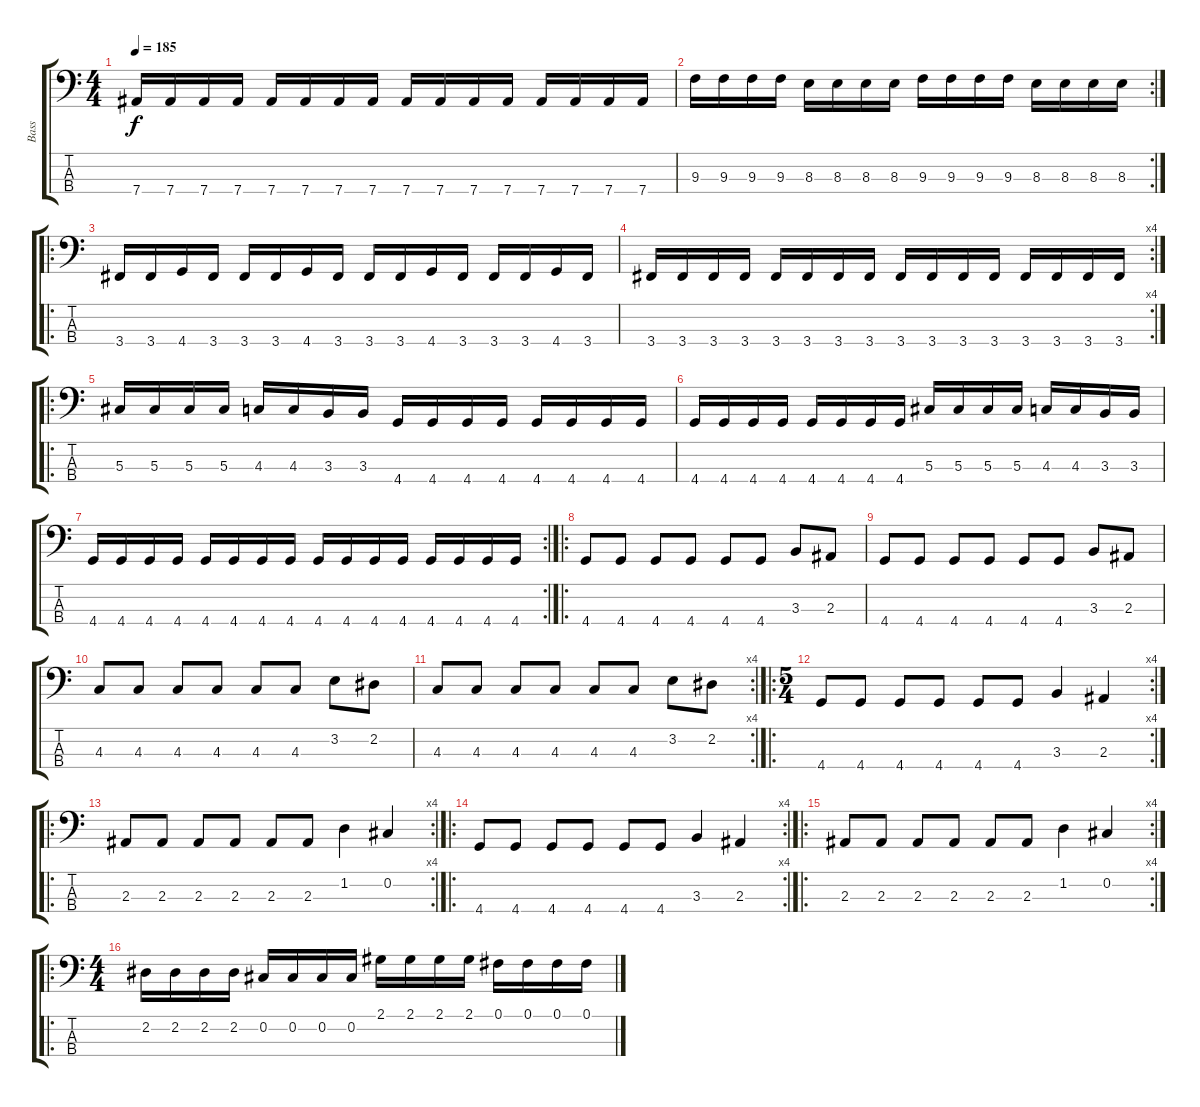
\track ("Bass" "Bass") {instrument electricbasspick}
\staff {score tabs}
\tuning (Gb2 Db2 Ab1 Eb1) {hide}
\ts (4 4)
\tempo 185
\clef f4
\ks c
7.4.16{dy f} 7.4.16 7.4.16 7.4.16 7.4.16 7.4.16 7.4.16 7.4.16 7.4.16 7.4.16 7.4.16 7.4.16 7.4.16 7.4.16 7.4.16 7.4.16 |
\rc 2
9.3.16 9.3.16 9.3.16 9.3.16 8.3.16 8.3.16 8.3.16 8.3.16 9.3.16 9.3.16 9.3.16 9.3.16 8.3.16 8.3.16 8.3.16 8.3.16 |
\ro
3.4.16 3.4.16 4.4.16 3.4.16 3.4.16 3.4.16 4.4.16 3.4.16 3.4.16 3.4.16 4.4.16 3.4.16 3.4.16 3.4.16 4.4.16 3.4.16 |
\rc 4
3.4.16 3.4.16 3.4.16 3.4.16 3.4.16 3.4.16 3.4.16 3.4.16 3.4.16 3.4.16 3.4.16 3.4.16 3.4.16 3.4.16 3.4.16 3.4.16 |
\ro
5.3.16 5.3.16 5.3.16 5.3.16 4.3.16 4.3.16 3.3.16 3.3.16 4.4.16 4.4.16 4.4.16 4.4.16 4.4.16 4.4.16 4.4.16 4.4.16 |
4.4.16 4.4.16 4.4.16 4.4.16 4.4.16 4.4.16 4.4.16 4.4.16 5.3.16 5.3.16 5.3.16 5.3.16 4.3.16 4.3.16 3.3.16 3.3.16 |
\rc 2
4.4.16 4.4.16 4.4.16 4.4.16 4.4.16 4.4.16 4.4.16 4.4.16 4.4.16 4.4.16 4.4.16 4.4.16 4.4.16 4.4.16 4.4.16 4.4.16 |
\ro
4.4.8 4.4.8 4.4.8 4.4.8 4.4.8 4.4.8 3.3.8 2.3.8 |
4.4.8 4.4.8 4.4.8 4.4.8 4.4.8 4.4.8 3.3.8 2.3.8 |
4.3.8 4.3.8 4.3.8 4.3.8 4.3.8 4.3.8 3.2.8 2.2.8 |
\rc 4
4.3.8 4.3.8 4.3.8 4.3.8 4.3.8 4.3.8 3.2.8 2.2.8 |
\ro
\rc 4
\ts (5 4)
4.4.8 4.4.8 4.4.8 4.4.8 4.4.8 4.4.8 3.3.4 2.3.4 |
\ro
\rc 4
2.3.8 2.3.8 2.3.8 2.3.8 2.3.8 2.3.8 1.2.4 0.2.4 |
\ro
\rc 4
4.4.8 4.4.8 4.4.8 4.4.8 4.4.8 4.4.8 3.3.4 2.3.4 |
\ro
\rc 4
2.3.8 2.3.8 2.3.8 2.3.8 2.3.8 2.3.8 1.2.4 0.2.4 |
\ro
\ts (4 4)
2.2.16 2.2.16 2.2.16 2.2.16 0.2.16 0.2.16 0.2.16 0.2.16 2.1.16 2.1.16 2.1.16 2.1.16 0.1.16 0.1.16 0.1.16 0.1.16
